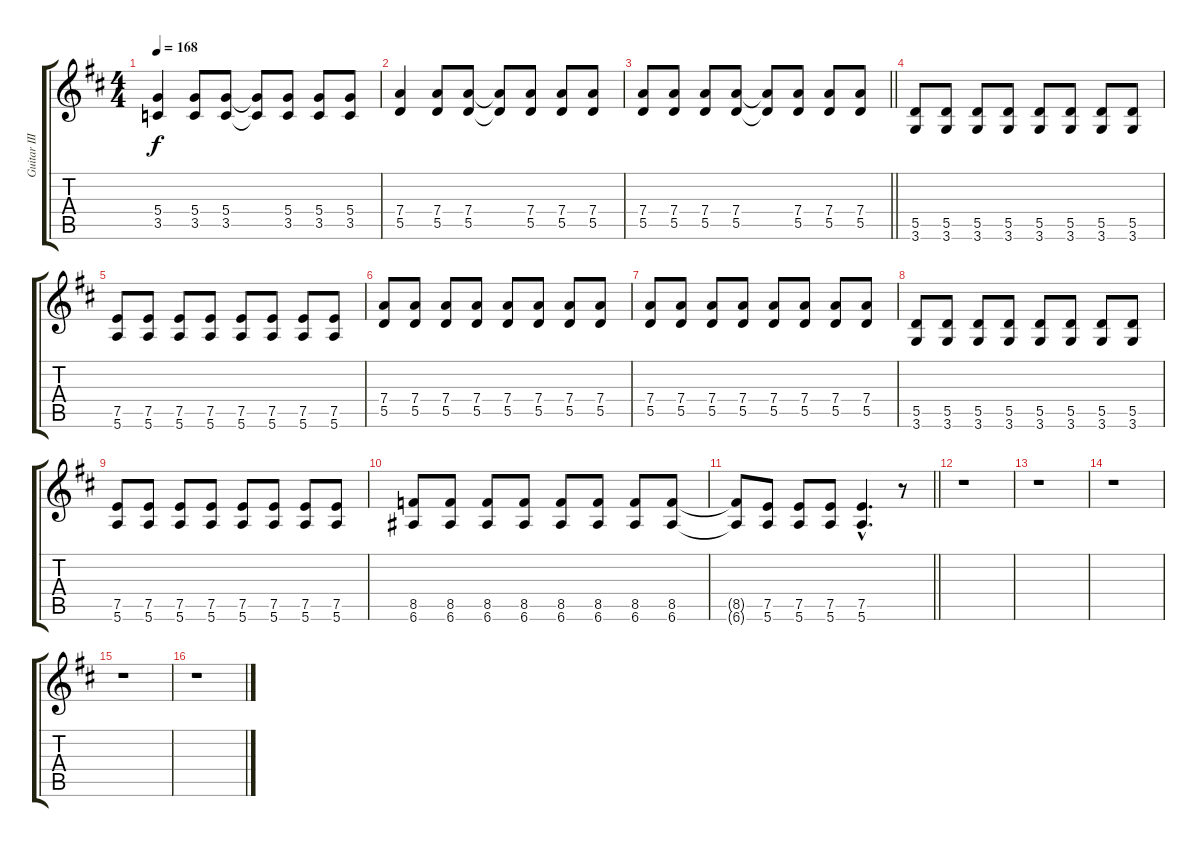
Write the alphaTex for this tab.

\track ("Guitar III" "Guitar III") {instrument distortionguitar}
\staff {score tabs}
\tuning (E4 B3 G3 D3 A2 E2) {hide}
\ts (4 4)
\tempo 168
\clef g2
\ks d
(5.4 3.5).4{dy f} (5.4 3.5).8 (5.4 3.5).8 (5.4{t} 3.5{t}).8 (5.4 3.5).8 (5.4 3.5).8 (5.4 3.5).8 |
(7.4 5.5).4 (7.4 5.5).8 (7.4 5.5).8 (7.4{t} 5.5{t}).8 (7.4 5.5).8 (7.4 5.5).8 (7.4 5.5).8 |
\barLineRight lightlight
(7.4 5.5).8 (7.4 5.5).8 (7.4 5.5).8 (7.4 5.5).8 (7.4{t} 5.5{t}).8 (7.4 5.5).8 (7.4 5.5).8 (7.4 5.5).8 |
(5.5 3.6).8 (5.5 3.6).8 (5.5 3.6).8 (5.5 3.6).8 (5.5 3.6).8 (5.5 3.6).8 (5.5 3.6).8 (5.5 3.6).8 |
(7.5 5.6).8 (7.5 5.6).8 (7.5 5.6).8 (7.5 5.6).8 (7.5 5.6).8 (7.5 5.6).8 (7.5 5.6).8 (7.5 5.6).8 |
(7.4 5.5).8 (7.4 5.5).8 (7.4 5.5).8 (7.4 5.5).8 (7.4 5.5).8 (7.4 5.5).8 (7.4 5.5).8 (7.4 5.5).8 |
(7.4 5.5).8 (7.4 5.5).8 (7.4 5.5).8 (7.4 5.5).8 (7.4 5.5).8 (7.4 5.5).8 (7.4 5.5).8 (7.4 5.5).8 |
(5.5 3.6).8 (5.5 3.6).8 (5.5 3.6).8 (5.5 3.6).8 (5.5 3.6).8 (5.5 3.6).8 (5.5 3.6).8 (5.5 3.6).8 |
(7.5 5.6).8 (7.5 5.6).8 (7.5 5.6).8 (7.5 5.6).8 (7.5 5.6).8 (7.5 5.6).8 (7.5 5.6).8 (7.5 5.6).8 |
(8.5 6.6).8 (8.5 6.6).8 (8.5 6.6).8 (8.5 6.6).8 (8.5 6.6).8 (8.5 6.6).8 (8.5 6.6).8 (8.5 6.6).8 |
\barLineRight lightlight
(8.5{t} 6.6{t}).8 (7.5 5.6).8 (7.5 5.6).8 (7.5 5.6).8 (7.5{hac} 5.6{hac}).4{d} r.8 |
r.1 |
r.1 |
r.1 |
r.1 |
r.1
